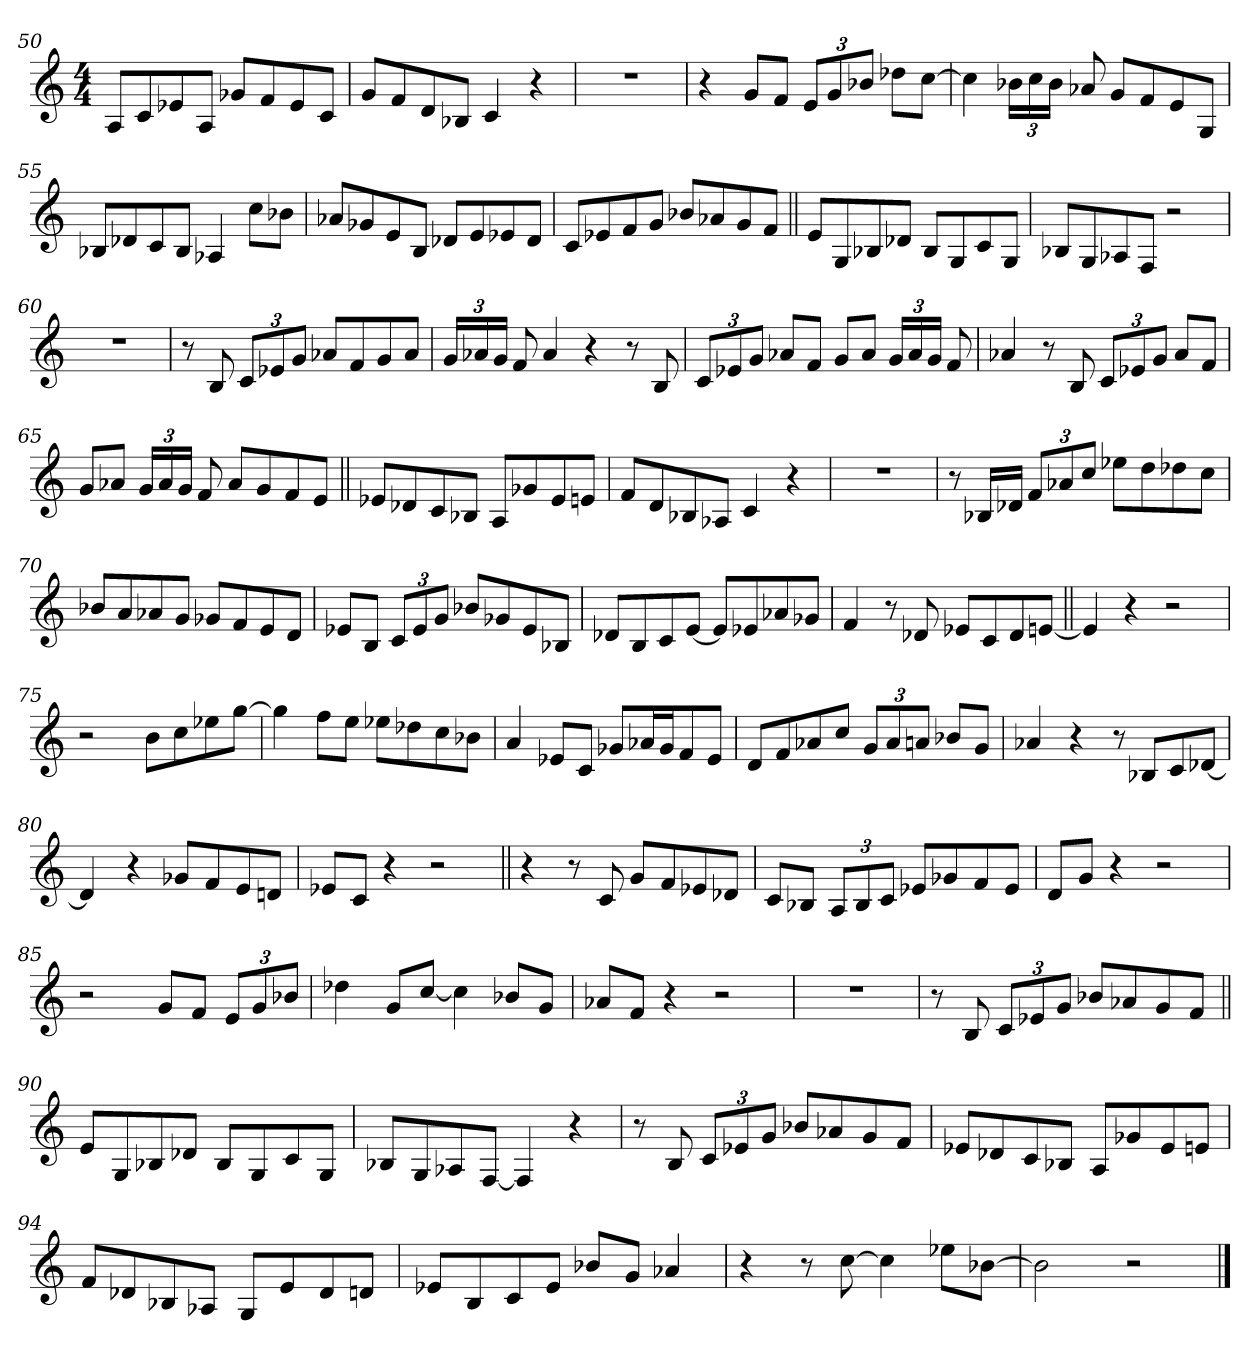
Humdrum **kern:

**kern
*part1
*staff1
*clefG2
*k[]
*M4/4
=50
8A/L
8c/
8e-X/
8A/J
8g-X/L
8f/
8e-/
8c/J
=51
8g/L
8f/
8d/
8B-X/J
4c/
4r
=52
1r
=53
4r
8g/L
8f/J
12e/L
12g/
12b-X/J
8dd-X\L
[8cc\J
=54
4cc\]
24b-X\LL
24cc\
24b-\JJ
8a-X/
8g/L
8f/
8e/
8G/J
=55
8B-X/L
8d-X/
8c/
8B-/J
4A-X/
8cc\L
8b-X\J
=56
8a-X/L
8g-X/
8e/
8B/J
8d-X/L
8e/
8e-X/
8d-/J
=57
8c/L
8e-X/
8f/
8g/J
8b-X/L
8a-X/
8g/
8f/J
=58||
8e/L
8G/
8B-X/
8d-X/J
8B-/L
8G/
8c/
8G/J
=59
8B-X/L
8G/
8A-X/
8F/J
2r
=60
1r
=61
8r
8B/
12c/L
12e-X/
12g/J
8a-X/L
8f/
8g/
8a-/J
=62
24g/LL
24a-X/
24g/JJ
8f/
4a-/
4r
8r
8B/
=63
12c/L
12e-X/
12g/J
8a-X/L
8f/J
8g/L
8a-/J
24g/LL
24a-/
24g/JJ
8f/
=64
4a-X/
8r
8B/
12c/L
12e-X/
12g/J
8a-/L
8f/J
=65
8g/L
8a-X/J
24g/LL
24a-/
24g/JJ
8f/
8a-/L
8g/
8f/
8e/J
=66||
8e-X/L
8d-X/
8c/
8B-X/J
8A/L
8g-X/
8e-/
8en/J
=67
8f/L
8d/
8B-X/
8A-X/J
4c/
4r
=68
1r
=69
8r
16B-X/LL
16d-X/JJ
12f/L
12a-X/
12cc/J
8ee-X\L
8dd\
8dd-X\
8cc\J
=70
8b-X/L
8a/
8a-X/
8g/J
8g-X/L
8f/
8e/
8d/J
=71
8e-X/L
8B/J
12c/L
12e-/
12g/J
8b-X/L
8g-X/
8e-/
8B-X/J
=72
8d-X/L
8B/
8c/
[8e/J
8e/L]
8e-X/
8a-X/
8g-X/J
=73
4f/
8r
8d-X/
8e-X/L
8c/
8d-/
[8en/J
=74||
4e/]
4r
2r
=75
2r
8b\L
8cc\
8ee-X\
[8gg\J
=76
4gg\]
8ff\L
8ee\J
8ee-X\L
8dd-X\
8cc\
8b-X\J
=77
4a/
8e-X/L
8c/J
8g-X/L
16a-X/L
16g-/J
8f/
8e-/J
=78
8d/L
8f/
8a-X/
8cc/J
12g/L
12a-/
12an/J
8b-X/L
8g/J
=79
4a-X/
4r
8r
8B-X/L
8c/
[8d-X/J
=80
4d-/]
4r
8g-X/L
8f/
8e/
8dn/J
=81
8e-X/L
8c/J
4r
2r
=82||
4r
8r
8c/
8g/L
8f/
8e-X/
8d-X/J
=83
8c/L
8B-X/J
12A/L
12B-/
12c/J
8e-X/L
8g-X/
8f/
8e-/J
=84
8d/L
8g/J
4r
2r
=85
2r
8g/L
8f/J
12e/L
12g/
12b-X/J
=86
4dd-X\
8g/L
[8cc/J
4cc\]
8b-X/L
8g/J
=87
8a-X/L
8f/J
4r
2r
=88
1r
=89
8r
8B/
12c/L
12e-X/
12g/J
8b-X/L
8a-X/
8g/
8f/J
=90||
8e/L
8G/
8B-X/
8d-X/J
8B-/L
8G/
8c/
8G/J
=91
8B-X/L
8G/
8A-X/
[8F/J
4F/]
4r
=92
8r
8B/
12c/L
12e-X/
12g/J
8b-X/L
8a-X/
8g/
8f/J
=93
8e-X/L
8d-X/
8c/
8B-X/J
8A/L
8g-X/
8e-/
8en/J
=94
8f/L
8d-X/
8B-X/
8A-X/J
8G/L
8e/
8d-/
8dn/J
=95
8e-X/L
8B/
8c/
8e-/J
8b-X/L
8g/J
4a-X/
=96
4r
8r
[8cc\
4cc\]
8ee-X\L
[8b-X\J
=97
2b-\]
2r
==
*-
